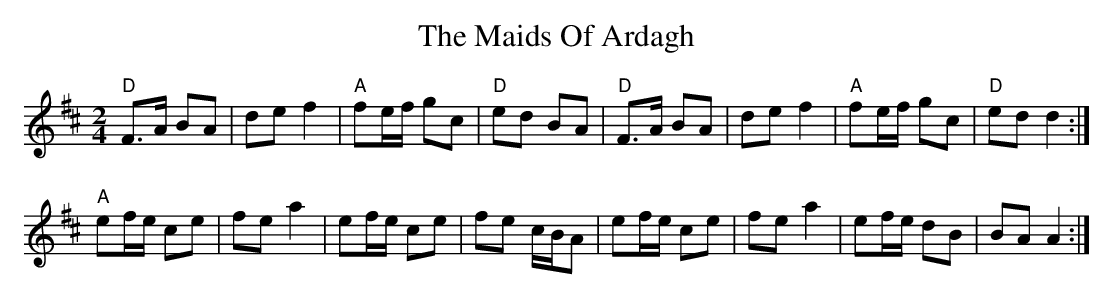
X:1
T: The Maids Of Ardagh
M: 2/4
L: 1/8
K: Amix
"D"F>A BA|de f2|"A"fe/f/ gc|"D"ed BA|"D"F>A BA|de f2|"A"fe/f/ gc|"D"ed d2:|
"A"ef/e/ ce|fe a2|ef/e/ ce|fe c/B/A|ef/e/ ce|fe a2|ef/e/ dB|BA A2:|
